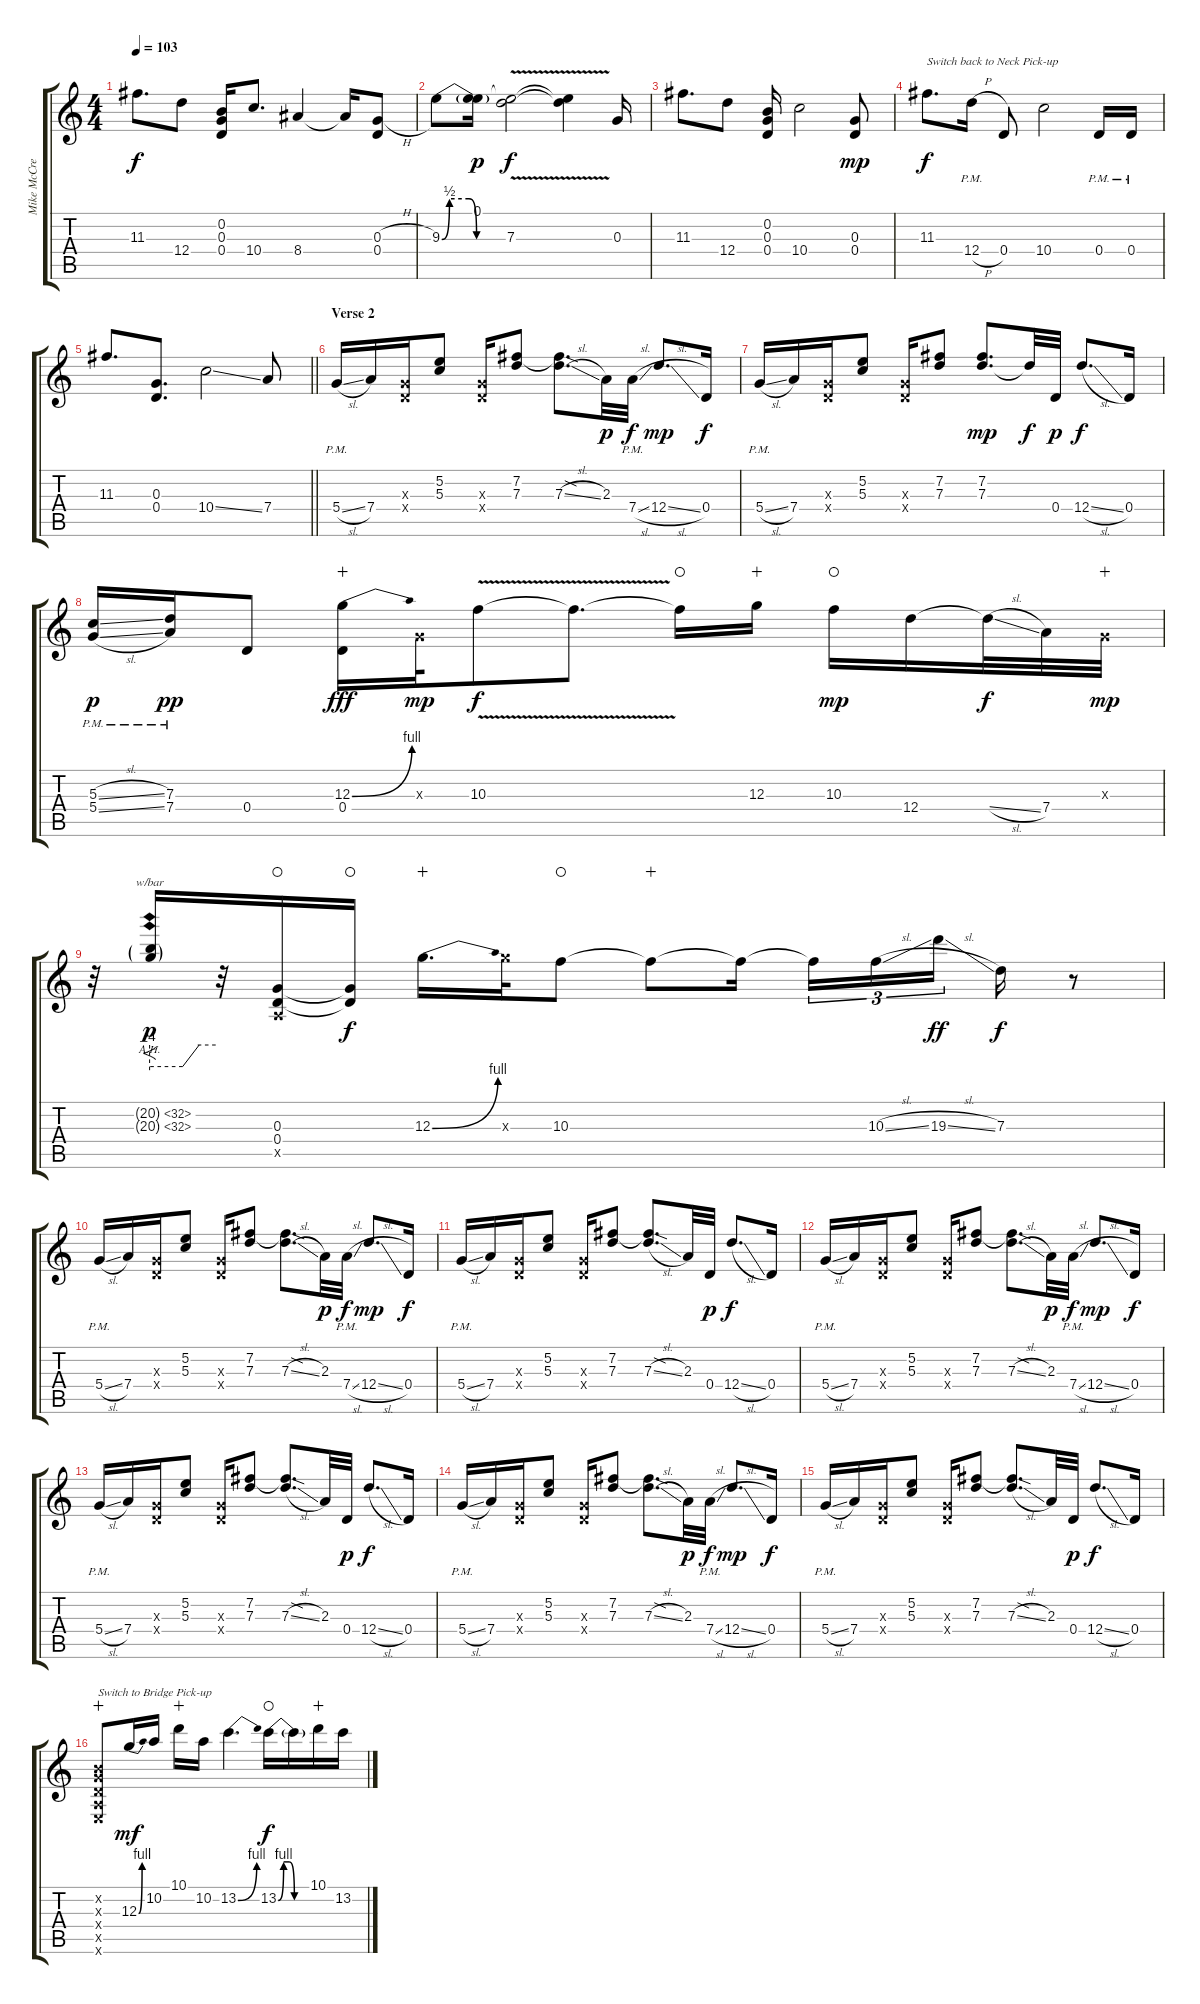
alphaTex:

\track ("Mike McCready" "Mike McCre") {instrument electricguitarjazz}
\staff {score tabs}
\tuning (E4 B3 G3 D3 A2 E2) {hide}
\ts (4 4)
\tempo 103
\clef g2
\ks c
11.3.8{d dy f} 12.4.8 (0.2 0.3 0.4).16 10.4.8{d} 8.4.4 8.4{t}.16 (0.3{h} 0.4).8 |
9.3{be (custom 0 0 7 2 25 2 32 0 60 0)}.8 (0.1 9.3{t}).16{dy p} (0.1{t} 7.3{v}).2{dy f} (0.1{t} 7.3{t}).4 0.3.16 |
11.3.8{d} 12.4.8 (0.2 0.3 0.4).16 10.4.2 (0.3 0.4).8{dy mp} |
11.3.8{d txt "Switch back to Neck Pick-up" dy f} 12.4{h pm}.16 0.4.8 10.4.2 0.4{pm}.16 0.4{pm}.16 |
\barLineRight lightlight
11.3.8{d} (0.3 0.4).8{d} 10.4{ss}.2 7.4.8 |
\section ("" "Verse 2")
5.4{sl pm}.16 7.4.16 (0.3{x} 0.4{x}).16 (5.2 5.3).8 (0.3{x} 0.4{x}).16 (7.2 7.3).8 (7.2{sod t} 7.3{sl}).8{d} 2.3.32{dy p} 7.4{sl pm}.32{dy f} 12.4{sl}.8{d dy mp} 0.4.16{dy f} |
5.4{sl pm}.16 7.4.16 (0.3{x} 0.4{x}).16 (5.2 5.3).8 (0.3{x} 0.4{x}).16 (7.2 7.3).8 (7.2 7.3).8{d dy mp} 7.3{t}.32{dy f} 0.4.32{dy p} 12.4{sl}.8{d dy f} 0.4.16 |
(5.3{sl pm} 5.4{sl pm}).16{dy p volume 16 instrument electricguitarjazz} (7.3{pm} 7.4).16{dy pp} 0.4.8 (12.3{be (bend 0 0 60 4)} 0.4).16{dy fff wahc} 0.3{x}.32{dy mp} 10.3{v}.8{dy f} 10.3{t}.8{d} 10.3{t}.16{waho} 12.3.16{wahc} 10.3.16{dy mp waho} 12.4.16 12.4{sl t}.32{dy f} 7.4.32 0.3{x}.32{dy mp wahc} |
r.32{volume 9} (20.2{ah 12 g} 20.3{ah 12 g}).16{f tbe (custom default 0 -16 30 -16 45 0 60 0) dy p} r.32{volume 16} (0.3 0.4 0.5{x}).16{waho} (0.3{t} 0.4{t}).16{dy f waho} 12.3{be (bend 0 0 60 4)}.16{d wahc} 12.3{x}.32 10.3.8{waho} 10.3{t}.8{wahc} 10.3{t}.16{beam splitsecondary} 10.3{t}.16{tu (3 2)} 10.3{sl}.16{tu (3 2)} 19.3{sl}.16{tu (3 2) dy ff} 7.3.16{dy f} r.8 |
5.4{sl pm}.16{volume 11 instrument electricguitarjazz} 7.4.16 (0.3{x} 0.4{x}).16 (5.2 5.3).8 (0.3{x} 0.4{x}).16 (7.2 7.3).8 (7.2{sod t} 7.3{sl}).8{d} 2.3.32{dy p} 7.4{sl pm}.32{dy f} 12.4{sl}.8{d dy mp} 0.4.16{dy f} |
5.4{sl pm}.16 7.4.16 (0.3{x} 0.4{x}).16 (5.2 5.3).8 (0.3{x} 0.4{x}).16 (7.2 7.3).8 (7.2{sod t} 7.3{sl}).8{d} 2.3.32 0.4.32{dy p} 12.4{sl}.8{d dy f} 0.4.16 |
5.4{sl pm}.16 7.4.16 (0.3{x} 0.4{x}).16 (5.2 5.3).8 (0.3{x} 0.4{x}).16 (7.2 7.3).8 (7.2{sod t} 7.3{sl}).8{d} 2.3.32{dy p} 7.4{sl pm}.32{dy f} 12.4{sl}.8{d dy mp} 0.4.16{dy f} |
5.4{sl pm}.16 7.4.16 (0.3{x} 0.4{x}).16 (5.2 5.3).8 (0.3{x} 0.4{x}).16 (7.2 7.3).8 (7.2{sod t} 7.3{sl}).8{d} 2.3.32 0.4.32{dy p} 12.4{sl}.8{d dy f} 0.4.16 |
5.4{sl pm}.16 7.4.16 (0.3{x} 0.4{x}).16 (5.2 5.3).8 (0.3{x} 0.4{x}).16 (7.2 7.3).8 (7.2{sod t} 7.3{sl}).8{d} 2.3.32{dy p} 7.4{sl pm}.32{dy f} 12.4{sl}.8{d dy mp} 0.4.16{dy f} |
5.4{sl pm}.16 7.4.16 (0.3{x} 0.4{x}).16 (5.2 5.3).8 (0.3{x} 0.4{x}).16 (7.2 7.3).8 (7.2{sod t} 7.3{sl}).8{d} 2.3.32 0.4.32{dy p} 12.4{sl}.8{d dy f} 0.4.16 |
(0.2{x} 0.3{x} 0.4{x} 0.5{x} 0.6{x}).8{txt "Switch to Bridge Pick-up" volume 16 instrument electricguitarclean wahc} 12.3{be (bend 0 0 60 4)}.16{dy mf} 10.2.16 10.1.16{wahc} 10.2.16 13.2{be (bend 0 0 60 4)}.4{d} 13.2{be (custom 0 0 10 4 20 4 30 0 60 0)}.16{dy f waho} 13.2{t}.16 10.1.16{wahc} 13.2.16
